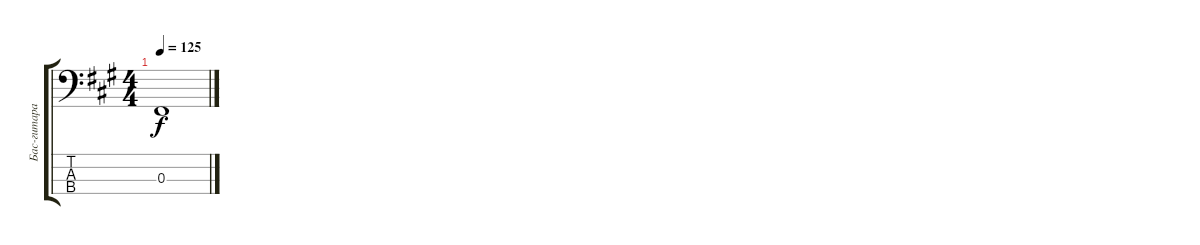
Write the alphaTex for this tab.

\track ("Бас-гитара" "Бас-гитара") {instrument electricbassfinger}
\staff {score tabs}
\tuning (E2 B1 Gb1 Db1) {hide}
\ts (4 4)
\tempo 125
\clef f4
\ks f#minor
0.3{t}.1{dy f}
